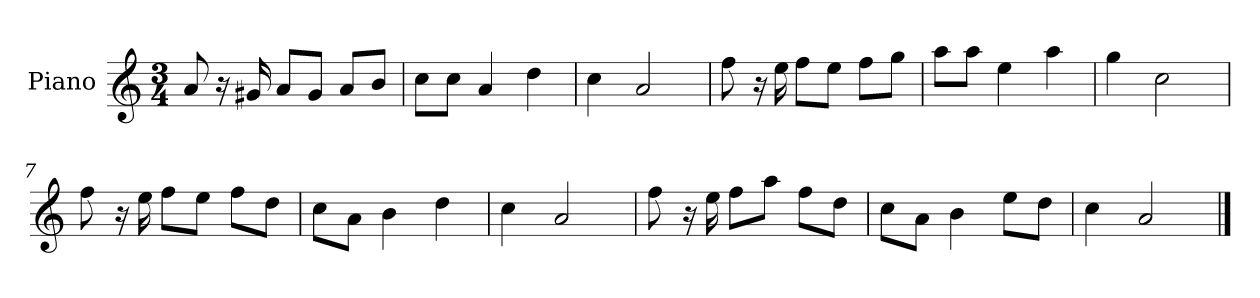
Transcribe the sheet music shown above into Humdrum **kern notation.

**kern
*part1
*staff1
*I"Piano
*I'P-no
*clefG2
*k[]
*M3/4
*MM91
=1
8a/
16r
16g#X/
8a/L
8g#/J
8a/L
8b/J
=2
8cc\L
8cc\J
4a/
4dd\
=3
4cc\
2a/
=4
8ff\
16r
16ee\
8ff\L
8ee\J
8ff\L
8gg\J
=5
8aa\L
8aa\J
4ee\
4aa\
=6
4gg\
2cc\
=7
8ff\
16r
16ee\
8ff\L
8ee\J
8ff\L
8dd\J
!!LO:LB:g=z
=8
8cc\L
8a\J
4b\
4dd\
=9
4cc\
2a/
=10
8ff\
16r
16ee\
8ff\L
8aa\J
8ff\L
8dd\J
=11
8cc\L
8a\J
4b\
8ee\L
8dd\J
=12
4cc\
2a/
==
*-
